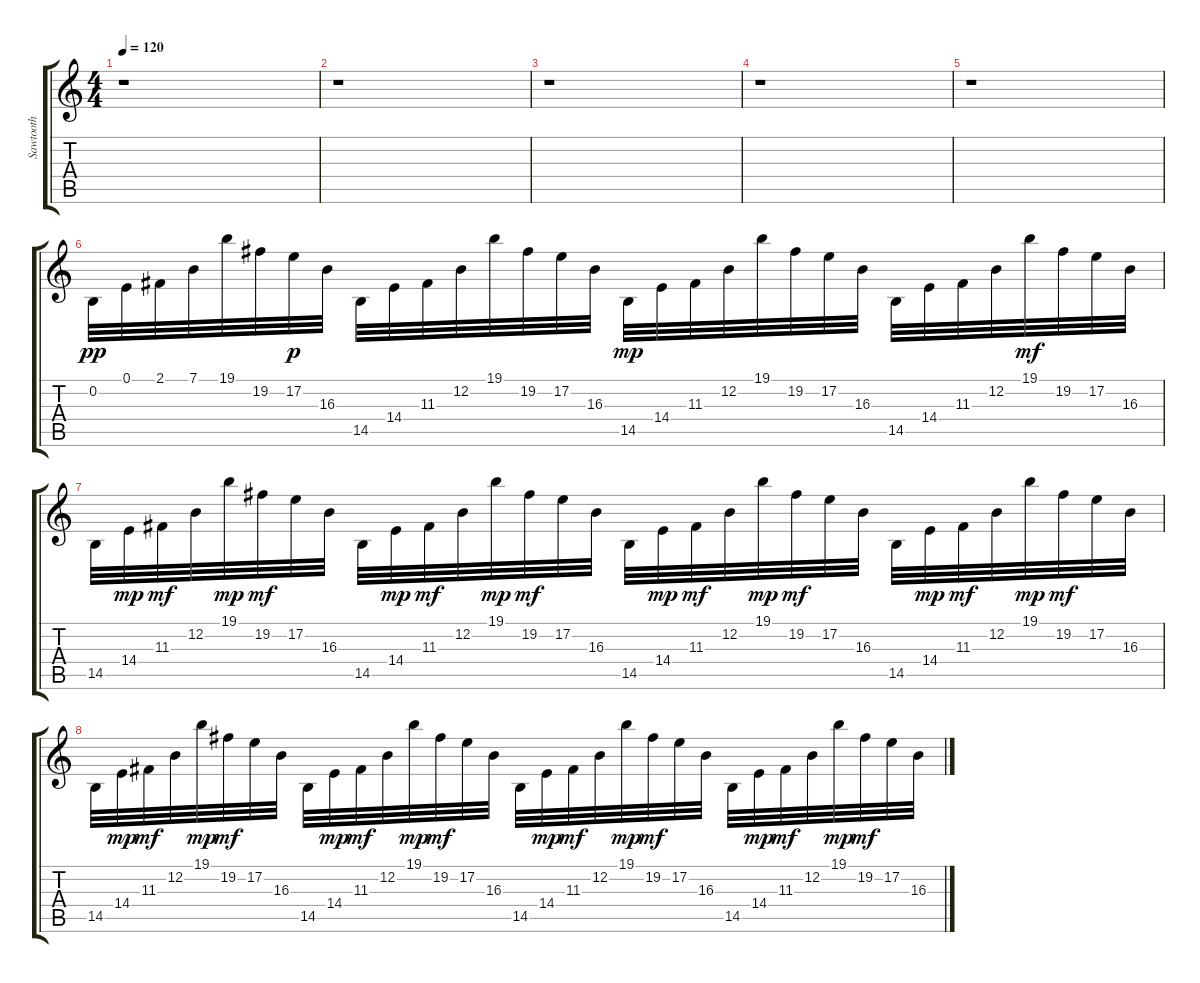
\track ("Sawtooth  " "Sawtooth  ") {instrument lead2sawtooth}
\staff {score tabs}
\tuning (E4 B3 G3 D3 A2 E2) {hide}
\ts (4 4)
\tempo 120
\clef g2
\ks c
r.1{dy pp} |
r.1 |
r.1 |
r.1 |
r.1 |
0.2.32 0.1.32 2.1.32 7.1.32 19.1.32 19.2.32 17.2.32{dy p} 16.3.32 14.5.32 14.4.32 11.3.32 12.2.32 19.1.32 19.2.32 17.2.32 16.3.32 14.5.32{dy mp balance 3} 14.4.32 11.3.32 12.2.32 19.1.32 19.2.32 17.2.32 16.3.32 14.5.32{balance 12} 14.4.32 11.3.32 12.2.32 19.1.32{dy mf} 19.2.32 17.2.32 16.3.32 |
14.5.32{balance 8} 14.4.32{dy mp} 11.3.32{dy mf} 12.2.32 19.1.32{dy mp} 19.2.32{dy mf} 17.2.32 16.3.32 14.5.32 14.4.32{dy mp} 11.3.32{dy mf} 12.2.32 19.1.32{dy mp} 19.2.32{dy mf} 17.2.32 16.3.32 14.5.32{balance 3} 14.4.32{dy mp} 11.3.32{dy mf} 12.2.32 19.1.32{dy mp} 19.2.32{dy mf} 17.2.32 16.3.32 14.5.32{balance 12} 14.4.32{dy mp} 11.3.32{dy mf} 12.2.32 19.1.32{dy mp} 19.2.32{dy mf} 17.2.32 16.3.32 |
14.5.32{balance 8} 14.4.32{dy mp} 11.3.32{dy mf} 12.2.32 19.1.32{dy mp} 19.2.32{dy mf} 17.2.32 16.3.32 14.5.32 14.4.32{dy mp} 11.3.32{dy mf} 12.2.32 19.1.32{dy mp} 19.2.32{dy mf} 17.2.32 16.3.32 14.5.32{balance 3} 14.4.32{dy mp} 11.3.32{dy mf} 12.2.32 19.1.32{dy mp} 19.2.32{dy mf} 17.2.32 16.3.32 14.5.32{balance 12} 14.4.32{dy mp} 11.3.32{dy mf} 12.2.32 19.1.32{dy mp} 19.2.32{dy mf} 17.2.32 16.3.32
